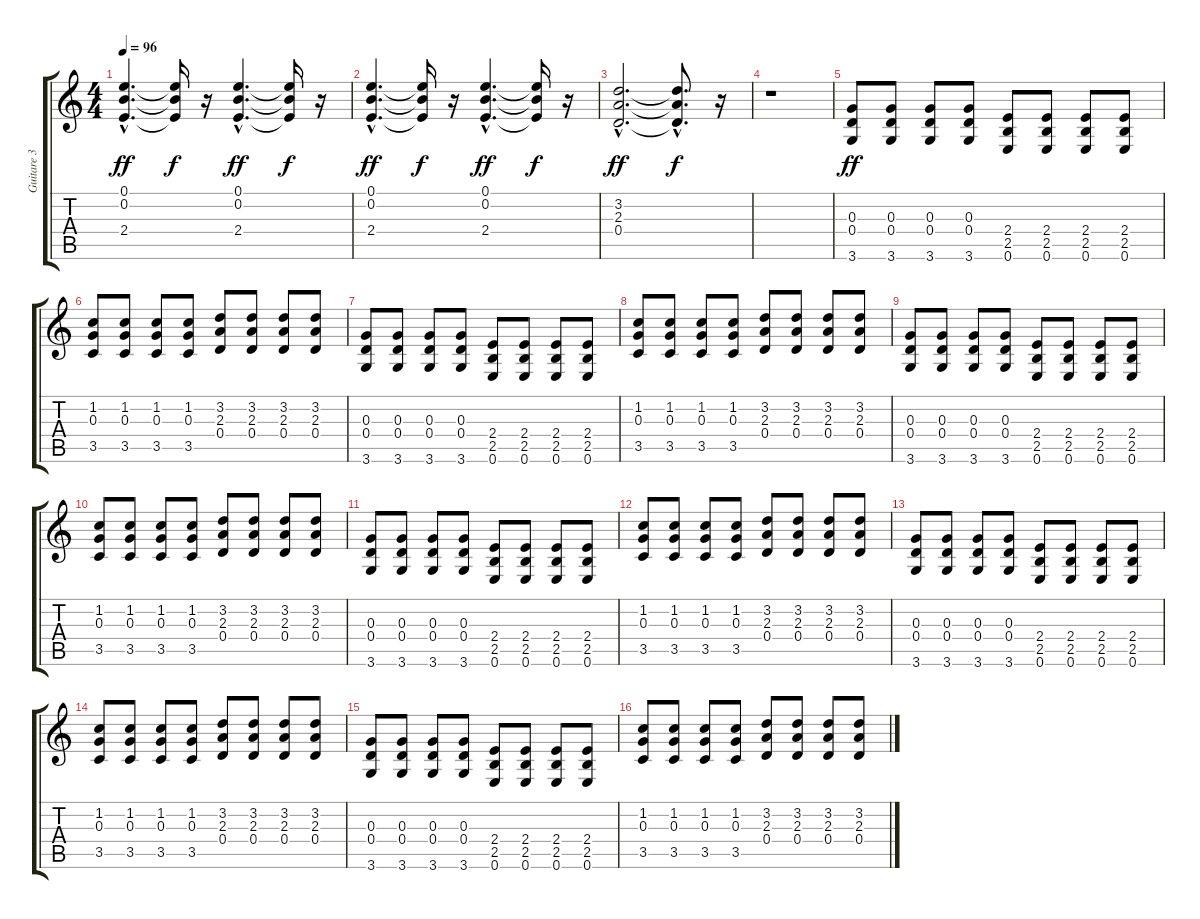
\track ("Guitare 3" "Guitare 3") {instrument distortionguitar}
\staff {score tabs}
\tuning (E4 B3 G3 D3 A2 E2) {hide}
\ts (4 4)
\tempo 96
\clef g2
\ks c
(0.1{hac} 0.2{hac} 2.4{hac}).4{d dy ff} (0.1{t} 0.2{t} 2.4{t}).16{dy f} r.16 (0.1{hac} 0.2{hac} 2.4{hac}).4{d dy ff} (0.1{t} 0.2{t} 2.4{t}).16{dy f} r.16 |
(0.1{hac} 0.2{hac} 2.4{hac}).4{d dy ff} (0.1{t} 0.2{t} 2.4{t}).16{dy f} r.16 (0.1{hac} 0.2{hac} 2.4{hac}).4{d dy ff} (0.1{t} 0.2{t} 2.4{t}).16{dy f} r.16 |
(3.2{hac} 2.3{hac} 0.4{hac}).2{d dy ff} (3.2{hac t} 2.3{hac t} 0.4{hac t}).8{d dy f} r.16 |
r.1 |
(0.3 0.4 3.6).8{dy ff} (0.3 0.4 3.6).8 (0.3 0.4 3.6).8 (0.3 0.4 3.6).8 (2.4 2.5 0.6).8 (2.4 2.5 0.6).8 (2.4 2.5 0.6).8 (2.4 2.5 0.6).8 |
(1.2 0.3 3.5).8 (1.2 0.3 3.5).8 (1.2 0.3 3.5).8 (1.2 0.3 3.5).8 (3.2 2.3 0.4).8 (3.2 2.3 0.4).8 (3.2 2.3 0.4).8 (3.2 2.3 0.4).8 |
(0.3 0.4 3.6).8 (0.3 0.4 3.6).8 (0.3 0.4 3.6).8 (0.3 0.4 3.6).8 (2.4 2.5 0.6).8 (2.4 2.5 0.6).8 (2.4 2.5 0.6).8 (2.4 2.5 0.6).8 |
(1.2 0.3 3.5).8 (1.2 0.3 3.5).8 (1.2 0.3 3.5).8 (1.2 0.3 3.5).8 (3.2 2.3 0.4).8 (3.2 2.3 0.4).8 (3.2 2.3 0.4).8 (3.2 2.3 0.4).8 |
(0.3 0.4 3.6).8 (0.3 0.4 3.6).8 (0.3 0.4 3.6).8 (0.3 0.4 3.6).8 (2.4 2.5 0.6).8 (2.4 2.5 0.6).8 (2.4 2.5 0.6).8 (2.4 2.5 0.6).8 |
(1.2 0.3 3.5).8 (1.2 0.3 3.5).8 (1.2 0.3 3.5).8 (1.2 0.3 3.5).8 (3.2 2.3 0.4).8 (3.2 2.3 0.4).8 (3.2 2.3 0.4).8 (3.2 2.3 0.4).8 |
(0.3 0.4 3.6).8 (0.3 0.4 3.6).8 (0.3 0.4 3.6).8 (0.3 0.4 3.6).8 (2.4 2.5 0.6).8 (2.4 2.5 0.6).8 (2.4 2.5 0.6).8 (2.4 2.5 0.6).8 |
(1.2 0.3 3.5).8 (1.2 0.3 3.5).8 (1.2 0.3 3.5).8 (1.2 0.3 3.5).8 (3.2 2.3 0.4).8 (3.2 2.3 0.4).8 (3.2 2.3 0.4).8 (3.2 2.3 0.4).8 |
(0.3 0.4 3.6).8 (0.3 0.4 3.6).8 (0.3 0.4 3.6).8 (0.3 0.4 3.6).8 (2.4 2.5 0.6).8 (2.4 2.5 0.6).8 (2.4 2.5 0.6).8 (2.4 2.5 0.6).8 |
(1.2 0.3 3.5).8 (1.2 0.3 3.5).8 (1.2 0.3 3.5).8 (1.2 0.3 3.5).8 (3.2 2.3 0.4).8 (3.2 2.3 0.4).8 (3.2 2.3 0.4).8 (3.2 2.3 0.4).8 |
(0.3 0.4 3.6).8 (0.3 0.4 3.6).8 (0.3 0.4 3.6).8 (0.3 0.4 3.6).8 (2.4 2.5 0.6).8 (2.4 2.5 0.6).8 (2.4 2.5 0.6).8 (2.4 2.5 0.6).8 |
(1.2 0.3 3.5).8 (1.2 0.3 3.5).8 (1.2 0.3 3.5).8 (1.2 0.3 3.5).8 (3.2 2.3 0.4).8 (3.2 2.3 0.4).8 (3.2 2.3 0.4).8 (3.2 2.3 0.4).8
